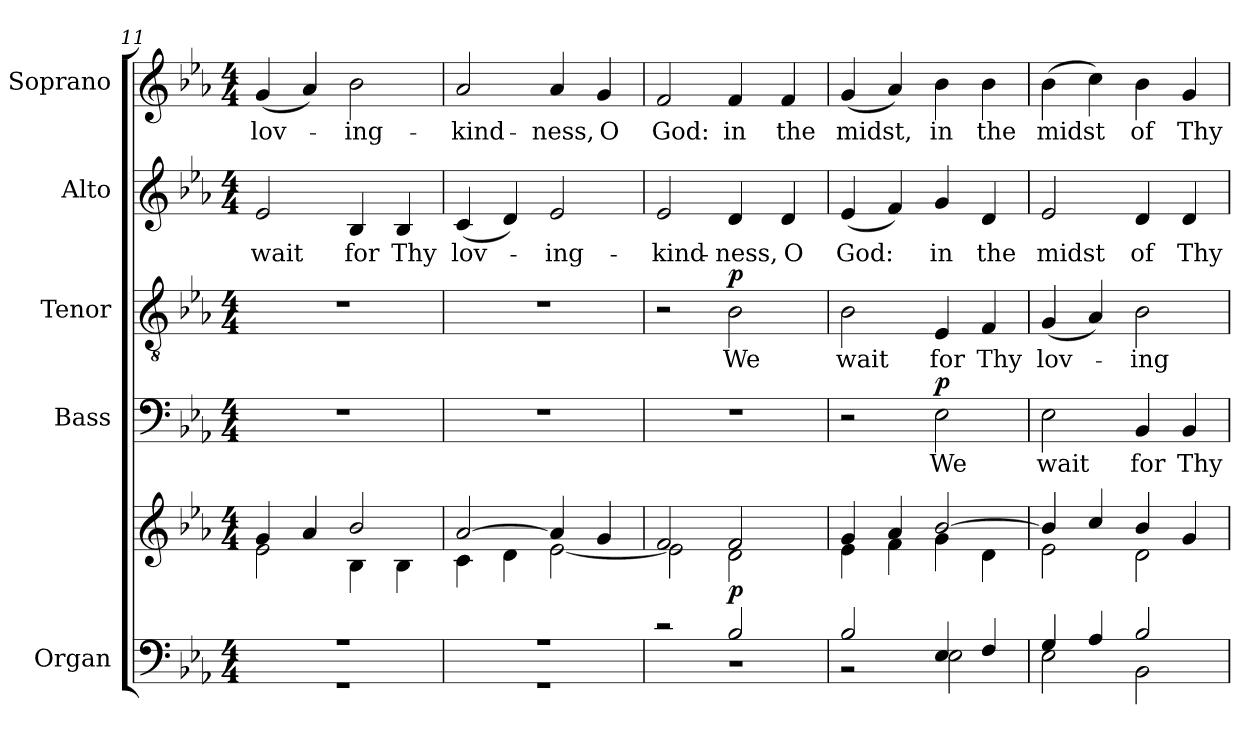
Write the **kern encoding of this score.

**kern	**kern	**dynam	**kern	**text	**dynam	**kern	**text	**dynam	**kern	**text	**kern	**text
*part5	*part5	*part5	*part4	*part4	*part4	*part3	*part3	*part3	*part2	*part2	*part1	*part1
*staff6	*staff5	*staff5/6	*staff4	*staff4	*staff4	*staff3	*staff3	*staff3	*staff2	*staff2	*staff1	*staff1
*I"Organ	*	*	*I"Bass	*	*	*I"Tenor	*	*	*I"Alto	*	*I"Soprano	*
*I'Org.	*	*	*I'B.	*	*	*I'T.	*	*	*I'A.	*	*I'S.	*
*clefF4	*clefG2	*	*clefF4	*	*	*clefGv2	*	*	*clefG2	*	*clefG2	*
*	*	*	*	*	*	*ITrd7c12	*	*	*	*	*	*
*k[b-e-a-]	*k[b-e-a-]	*	*k[b-e-a-]	*	*	*k[b-e-a-]	*	*	*k[b-e-a-]	*	*k[b-e-a-]	*
*E-:	*E-:	*	*E-:	*	*	*E-:	*	*	*E-:	*	*E-:	*
*M4/4	*M4/4	*	*M4/4	*	*	*M4/4	*	*	*M4/4	*	*M4/4	*
=11	=11	=11	=11	=11	=11	=11	=11	=11	=11	=11	=11	=11
*^	*^	*	*	*	*	*	*	*	*	*	*	*
!	!	!	!	!	!	!	!	!	!	!	!	!LO:LY:b:color=#000000	!	!
!	!	!	!	!	!	!	!	!	!	!	!	!	!	!LO:LY:b:color=#000000
1r	1r	4gi/	2e-i\	.	1r	.	.	1r	.	.	2e-i/	wait	(4gi/	lov-
.	.	4a-i/	.	.	.	.	.	.	.	.	.	.	4a-i/)	.
!	!	!	!	!	!	!	!	!	!	!	!	!LO:LY:b:color=#000000	!	!
!	!	!	!	!	!	!	!	!	!	!	!	!	!	!LO:LY:b:color=#000000
.	.	2b-i/	4B-i\	.	.	.	.	.	.	.	4B-i/	for	2b-i\	-ing-
!	!	!	!	!	!	!	!	!	!	!	!	!LO:LY:b:color=#000000	!	!
.	.	.	4B-i\	.	.	.	.	.	.	.	4B-i/	Thy	.	.
=12	=12	=12	=12	=12	=12	=12	=12	=12	=12	=12	=12	=12	=12	=12
!	!	!	!	!	!	!	!	!	!	!	!	!LO:LY:b:color=#000000	!	!
!	!	!	!	!	!	!	!	!	!	!	!	!	!	!LO:LY:b:color=#000000
1r	1r	[2a-i/	4ci\	.	1r	.	.	1r	.	.	(4ci/	lov-	2a-i/	-kind-
.	.	.	4di\	.	.	.	.	.	.	.	4di/)	.	.	.
!	!	!	!	!	!	!	!	!	!	!	!	!LO:LY:b:color=#000000	!	!
!	!	!	!	!	!	!	!	!	!	!	!	!	!	!LO:LY:b:color=#000000
.	.	4a-i/]	[2e-i\	.	.	.	.	.	.	.	2e-i/	-ing-	4a-i/	-ness,
!	!	!	!	!	!	!	!	!	!	!	!	!	!	!LO:LY:b:color=#000000
.	.	4gi/	.	.	.	.	.	.	.	.	.	.	4gi/	O
=13	=13	=13	=13	=13	=13	=13	=13	=13	=13	=13	=13	=13	=13	=13
!	!	!	!	!	!	!	!	!	!	!	!	!LO:LY:b:color=#000000	!	!
!	!	!	!	!	!	!	!	!	!	!	!	!	!	!LO:LY:b:color=#000000
2r	1r	2fi/	2e-i\]	.	1r	.	.	2r	.	.	2e-i/	-kind-	2fi/	God:
!	!	!	!	!	!	!	!	!	!LO:LY:b:color=#000000	!	!	!	!	!
!	!	!	!	!	!	!	!	!	!	!	!	!LO:LY:b:color=#000000	!	!
!	!	!	!	!	!	!	!	!	!	!	!	!	!	!LO:LY:b:color=#000000
2B-i/	.	2fi/	2di\	p	.	.	.	2BB-i\	We	p	4di/	-ness,	4fi/	in
!	!	!	!	!	!	!	!	!	!	!	!	!LO:LY:b:color=#000000	!	!
!	!	!	!	!	!	!	!	!	!	!	!	!	!	!LO:LY:b:color=#000000
.	.	.	.	.	.	.	.	.	.	.	4di/	O	4fi/	the
=14	=14	=14	=14	=14	=14	=14	=14	=14	=14	=14	=14	=14	=14	=14
!	!	!	!	!	!	!	!	!	!LO:LY:b:color=#000000	!	!	!	!	!
!	!	!	!	!	!	!	!	!	!	!	!	!LO:LY:b:color=#000000	!	!
!	!	!	!	!	!	!	!	!	!	!	!	!	!	!LO:LY:b:color=#000000
2B-i/	2r	4gi/	4e-i\	.	2r	.	.	2BB-i\	wait	.	(4e-i/	God:	(4gi/	midst,
.	.	4a-i/	4fi\	.	.	.	.	.	.	.	4fi/)	.	4a-i/)	.
!	!	!	!	!	!	!LO:LY:b:color=#000000	!	!	!	!	!	!	!	!
!	!	!	!	!	!	!	!	!	!LO:LY:b:color=#000000	!	!	!	!	!
!	!	!	!	!	!	!	!	!	!	!	!	!LO:LY:b:color=#000000	!	!
!	!	!	!	!	!	!	!	!	!	!	!	!	!	!LO:LY:b:color=#000000
4E-i/	2E-i\	[2b-i/	4gi\	.	2E-i\	We	p	4EE-i/	for	.	4gi/	in	4b-i\	in
!	!	!	!	!	!	!	!	!	!LO:LY:b:color=#000000	!	!	!	!	!
!	!	!	!	!	!	!	!	!	!	!	!	!LO:LY:b:color=#000000	!	!
!	!	!	!	!	!	!	!	!	!	!	!	!	!	!LO:LY:b:color=#000000
4Fi/	.	.	4di\	.	.	.	.	4FFi/	Thy	.	4di/	the	4b-i\	the
=15	=15	=15	=15	=15	=15	=15	=15	=15	=15	=15	=15	=15	=15	=15
!	!	!	!	!	!	!LO:LY:b:color=#000000	!	!	!	!	!	!	!	!
!	!	!	!	!	!	!	!	!	!LO:LY:b:color=#000000	!	!	!	!	!
!	!	!	!	!	!	!	!	!	!	!	!	!LO:LY:b:color=#000000	!	!
!	!	!	!	!	!	!	!	!	!	!	!	!	!	!LO:LY:b:color=#000000
4Gi/	2E-i\	4b-i/]	2e-i\	.	2E-i\	wait	.	(4GGi/	lov-	.	2e-i/	midst	(4b-i\	midst
4A-i/	.	4cci/	.	.	.	.	.	4AA-i/)	.	.	.	.	4cci\)	.
!	!	!	!	!	!	!LO:LY:b:color=#000000	!	!	!	!	!	!	!	!
!	!	!	!	!	!	!	!	!	!LO:LY:b:color=#000000	!	!	!	!	!
!	!	!	!	!	!	!	!	!	!	!	!	!LO:LY:b:color=#000000	!	!
!	!	!	!	!	!	!	!	!	!	!	!	!	!	!LO:LY:b:color=#000000
2B-i/	2BB-i\	4b-i/	2di\	.	4BB-i/	for	.	2BB-i\	-ing-	.	4di/	of	4b-i\	of
!	!	!	!	!	!	!LO:LY:b:color=#000000	!	!	!	!	!	!	!	!
!	!	!	!	!	!	!	!	!	!	!	!	!LO:LY:b:color=#000000	!	!
!	!	!	!	!	!	!	!	!	!	!	!	!	!	!LO:LY:b:color=#000000
.	.	4gi/	.	.	4BB-i/	Thy	.	.	.	.	4di/	Thy	4gi/	Thy
*v	*v	*	*	*	*	*	*	*	*	*	*	*	*	*
*	*v	*v	*	*	*	*	*	*	*	*	*	*	*
=	=	=	=	=	=	=	=	=	=	=	=	=
*-	*-	*-	*-	*-	*-	*-	*-	*-	*-	*-	*-	*-
